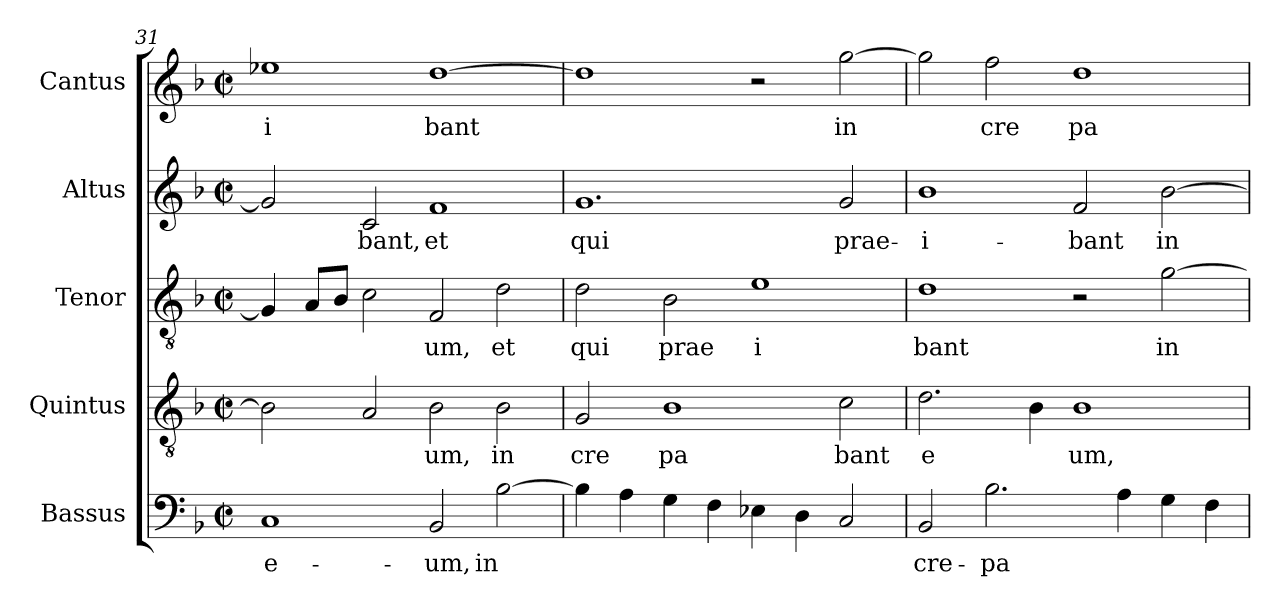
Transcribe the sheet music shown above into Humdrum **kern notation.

**kern	**text	**kern	**text	**kern	**text	**kern	**text	**kern	**text
*part5	*part5	*part4	*part4	*part3	*part3	*part2	*part2	*part1	*part1
*staff5	*staff5	*staff4	*staff4	*staff3	*staff3	*staff2	*staff2	*staff1	*staff1
*I"Bassus	*	*I"Quintus	*	*I"Tenor	*	*I"Altus	*	*I"Cantus	*
!!LO:PB:g=z
*clefF4	*	*clefGv2	*	*clefGv2	*	*clefG2	*	*clefG2	*
*k[b-]	*	*k[b-]	*	*k[b-]	*	*k[b-]	*	*k[b-]	*
*F:	*	*F:	*	*F:	*	*F:	*	*F:	*
*M2/2	*	*M2/2	*	*M2/2	*	*M2/2	*	*M2/2	*
*met(c|)	*	*met(c|)	*	*met(c|)	*	*met(c|)	*	*met(c|)	*
=31	=31	=31	=31	=31	=31	=31	=31	=31	=31
!	!LO:LY:b:cj	!	!LO:LY:b:cj	!	!LO:LY:b:cj	!	!LO:LY:b:cj	!	!LO:LY:b:cj
1C	e-	2B-\]	--	4G/]	.	2g/]	--	1ee-	i
!	!	!	!	!	!LO:LY:b:cj	!	!	!	!
.	.	.	.	8A/L	.	.	.	.	.
!	!	!	!	!	!LO:LY:b:cj	!	!	!	!
.	.	.	.	8B-/J	.	.	.	.	.
!	!	!	!LO:LY:b:cj	!	!LO:LY:b:cj	!	!LO:LY:b:cj	!	!
.	.	2A/	--	2c\	.	2c/	-bant,	.	.
!	!LO:LY:b:cj	!	!LO:LY:b:cj	!	!LO:LY:b:cj	!	!LO:LY:b:cj	!	!LO:LY:b:cj
2BB-/	-um,	2B-\	-um,	2F/	um,	1f	et	[>1dd	bant
!	!LO:LY:b:cj	!	!LO:LY:b:cj	!	!LO:LY:b:cj	!	!	!	!
[>2B-\	in-	2B-\	in	2d\	et	.	.	.	.
=32	=32	=32	=32	=32	=32	=32	=32	=32	=32
!	!LO:LY:b:cj	!	!LO:LY:b:cj	!	!LO:LY:b:cj	!	!LO:LY:b:cj	!	!LO:LY:b:cj
4B-\]	--	2G/	cre	2d\	qui	1.g	qui	1dd]	.
!	!LO:LY:b:cj	!	!	!	!	!	!	!	!
4A\	--	.	.	.	.	.	.	.	.
!	!LO:LY:b:cj	!	!LO:LY:b:cj	!	!LO:LY:b:cj	!	!	!	!
4G\	--	1B-	pa	2B-\	prae	.	.	.	.
!	!LO:LY:b:cj	!	!	!	!	!	!	!	!
4F\	--	.	.	.	.	.	.	.	.
!	!LO:LY:b:cj	!	!	!	!LO:LY:b:cj	!	!	!	!
4E-X\	--	.	.	1e	i	.	.	2r	.
!	!LO:LY:b:cj	!	!	!	!	!	!	!	!
4D\	--	.	.	.	.	.	.	.	.
!	!LO:LY:b:cj	!	!LO:LY:b:cj	!	!	!	!LO:LY:b:cj	!	!LO:LY:b:cj
2C/	--	2c\	bant	.	.	2g/	prae-	[>2gg\	in
=33	=33	=33	=33	=33	=33	=33	=33	=33	=33
!	!LO:LY:b:cj	!	!LO:LY:b:cj	!	!LO:LY:b:cj	!	!LO:LY:b:cj	!	!LO:LY:b:cj
2BB-/	-cre-	2.d\	e	1d	bant	1b-	-i-	2gg\]	.
!	!LO:LY:b:cj	!	!	!	!	!	!	!	!LO:LY:b:cj
2.B-\	-pa-	.	.	.	.	.	.	2ff\	cre
!	!	!	!LO:LY:b:cj	!	!	!	!	!	!
.	.	4B-\	.	.	.	.	.	.	.
!	!	!	!LO:LY:b:cj	!	!	!	!LO:LY:b:cj	!	!LO:LY:b:cj
.	.	1B-	um,	2r	.	2f/	-bant	1dd	pa
!	!LO:LY:b:cj	!	!	!	!	!	!	!	!
4A\	--	.	.	.	.	.	.	.	.
!	!LO:LY:b:cj	!	!	!	!LO:LY:b:cj	!	!LO:LY:b:cj	!	!
4G\	--	.	.	[>2g\	in	[>2b-\	in-	.	.
!	!LO:LY:b:cj	!	!	!	!	!	!	!	!
4F\	--	.	.	.	.	.	.	.	.
=	=	=	=	=	=	=	=	=	=
*-	*-	*-	*-	*-	*-	*-	*-	*-	*-
